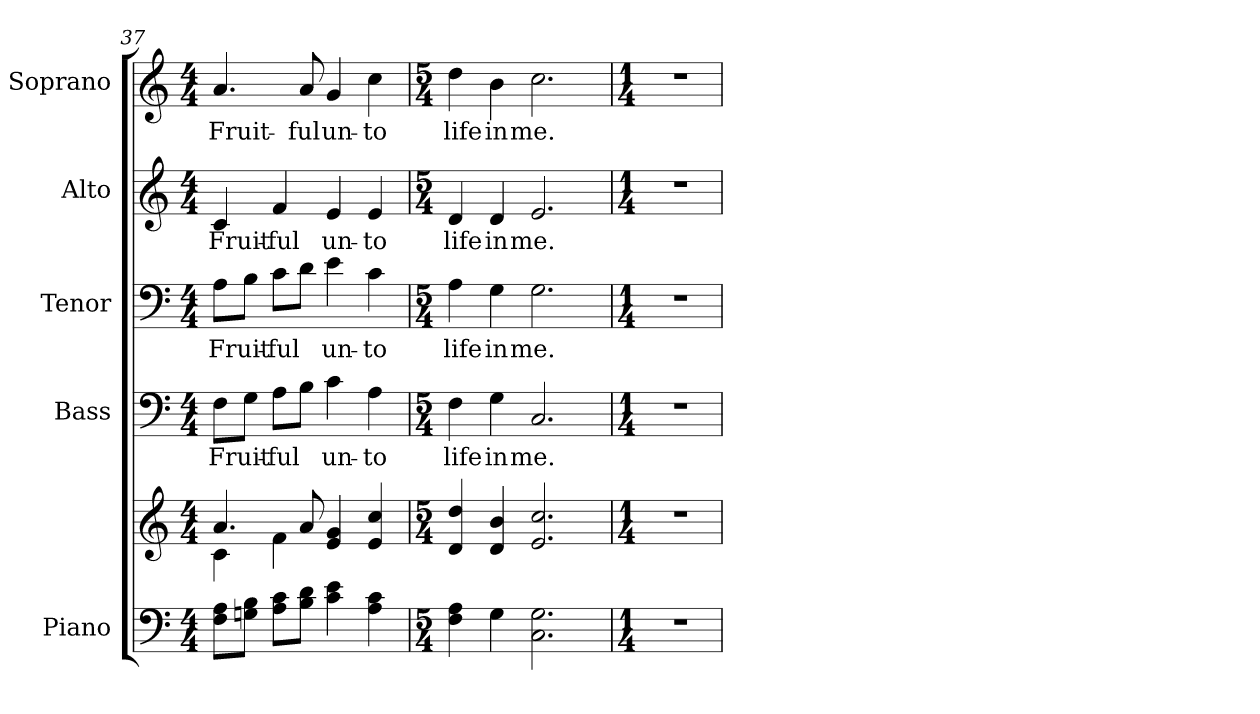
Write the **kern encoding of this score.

**kern	**kern	**kern	**text	**kern	**text	**kern	**text	**kern	**text
*part5	*part5	*part4	*part4	*part3	*part3	*part2	*part2	*part1	*part1
*staff6	*staff5	*staff4	*staff4	*staff3	*staff3	*staff2	*staff2	*staff1	*staff1
*I"Piano	*	*I"Bass	*	*I"Tenor	*	*I"Alto	*	*I"Soprano	*
*I'Pno.	*	*I'B.	*	*I'T.	*	*I'A.	*	*I'S.	*
!!LO:PB:g=z
*clefF4	*clefG2	*clefF4	*	*clefF4	*	*clefG2	*	*clefG2	*
*k[]	*k[]	*k[]	*	*k[]	*	*k[]	*	*k[]	*
*C:	*C:	*C:	*	*C:	*	*C:	*	*C:	*
*M4/4	*M4/4	*M4/4	*	*M4/4	*	*M4/4	*	*M4/4	*
=37	=37	=37	=37	=37	=37	=37	=37	=37	=37
*	*^	*	*	*	*	*	*	*	*
!	!	!	!	!LO:LY:b:color=#000000	!	!	!	!	!	!
!	!	!	!	!	!	!LO:LY:b:color=#000000	!	!	!	!
!	!	!	!	!	!	!	!	!LO:LY:b:color=#000000	!	!
!	!	!	!	!	!	!	!	!	!	!LO:LY:b:color=#000000
8Fi\ 8AiL	4.ai/	4ci\	8Fi\L	Fruit-	8Ai\L	Fruit-	4ci/	Fruit-	4.ai/	Fruit-
8Gni\ 8BiJ	.	.	8Gi\J	.	8Bi\J	.	.	.	.	.
!	!	!	!	!LO:LY:b:color=#000000	!	!	!	!	!	!
!	!	!	!	!	!	!LO:LY:b:color=#000000	!	!	!	!
!	!	!	!	!	!	!	!	!LO:LY:b:color=#000000	!	!
8Ai\ 8ciL	.	4fi\	8Ai\L	-ful	8ci\L	-ful	4fi/	-ful	.	.
!	!	!	!	!	!	!	!	!	!	!LO:LY:b:color=#000000
8Bi\ 8diJ	8ai/	.	8Bi\J	.	8di\J	.	.	.	8ai/	-ful
!	!	!	!	!LO:LY:b:color=#000000	!	!	!	!	!	!
!	!	!	!	!	!	!LO:LY:b:color=#000000	!	!	!	!
!	!	!	!	!	!	!	!	!LO:LY:b:color=#000000	!	!
!	!	!	!	!	!	!	!	!	!	!LO:LY:b:color=#000000
4ci\ 4ei	4ei/ 4gi	2ryy	4ci\	un-	4ei\	un-	4ei/	un-	4gi/	un-
!	!	!	!	!LO:LY:b:color=#000000	!	!	!	!	!	!
!	!	!	!	!	!	!LO:LY:b:color=#000000	!	!	!	!
!	!	!	!	!	!	!	!	!LO:LY:b:color=#000000	!	!
!	!	!	!	!	!	!	!	!	!	!LO:LY:b:color=#000000
4Ai\ 4ci	4ei/ 4cci	.	4Ai\	-to	4ci\	-to	4ei/	-to	4cci\	-to
*	*v	*v	*	*	*	*	*	*	*	*
=38	=38	=38	=38	=38	=38	=38	=38	=38	=38
*M5/4	*M5/4	*M5/4	*	*M5/4	*	*M5/4	*	*M5/4	*
!	!	!	!LO:LY:b:color=#000000	!	!	!	!	!	!
!	!	!	!	!	!LO:LY:b:color=#000000	!	!	!	!
!	!	!	!	!	!	!	!LO:LY:b:color=#000000	!	!
!	!	!	!	!	!	!	!	!	!LO:LY:b:color=#000000
4Fi\ 4Ai	4di/ 4ddi	4Fi\	life	4Ai\	life	4di/	life	4ddi\	life
!	!	!	!LO:LY:b:color=#000000	!	!	!	!	!	!
!	!	!	!	!	!LO:LY:b:color=#000000	!	!	!	!
!	!	!	!	!	!	!	!LO:LY:b:color=#000000	!	!
!	!	!	!	!	!	!	!	!	!LO:LY:b:color=#000000
4Gi\	4di/ 4bi	4Gi\	in	4Gi\	in	4di/	in	4bi\	in
!	!	!	!LO:LY:b:color=#000000	!	!	!	!	!	!
!	!	!	!	!	!LO:LY:b:color=#000000	!	!	!	!
!	!	!	!	!	!	!	!LO:LY:b:color=#000000	!	!
!	!	!	!	!	!	!	!	!	!LO:LY:b:color=#000000
2.Ci\ 2.Gi	2.ei/ 2.cci	2.Ci/	me.	2.Gi\	me.	2.ei/	me.	2.cci\	me.
!!LO:PB:g=z
=39	=39	=39	=39	=39	=39	=39	=39	=39	=39
*M1/4	*M1/4	*M1/4	*	*M1/4	*	*M1/4	*	*M1/4	*
!LO:N:vis=1	!LO:N:vis=1	!LO:N:vis=1	!	!LO:N:vis=1	!	!LO:N:vis=1	!	!LO:N:vis=1	!
4r	4r	4r	.	4r	.	4r	.	4r	.
=	=	=	=	=	=	=	=	=	=
*-	*-	*-	*-	*-	*-	*-	*-	*-	*-
